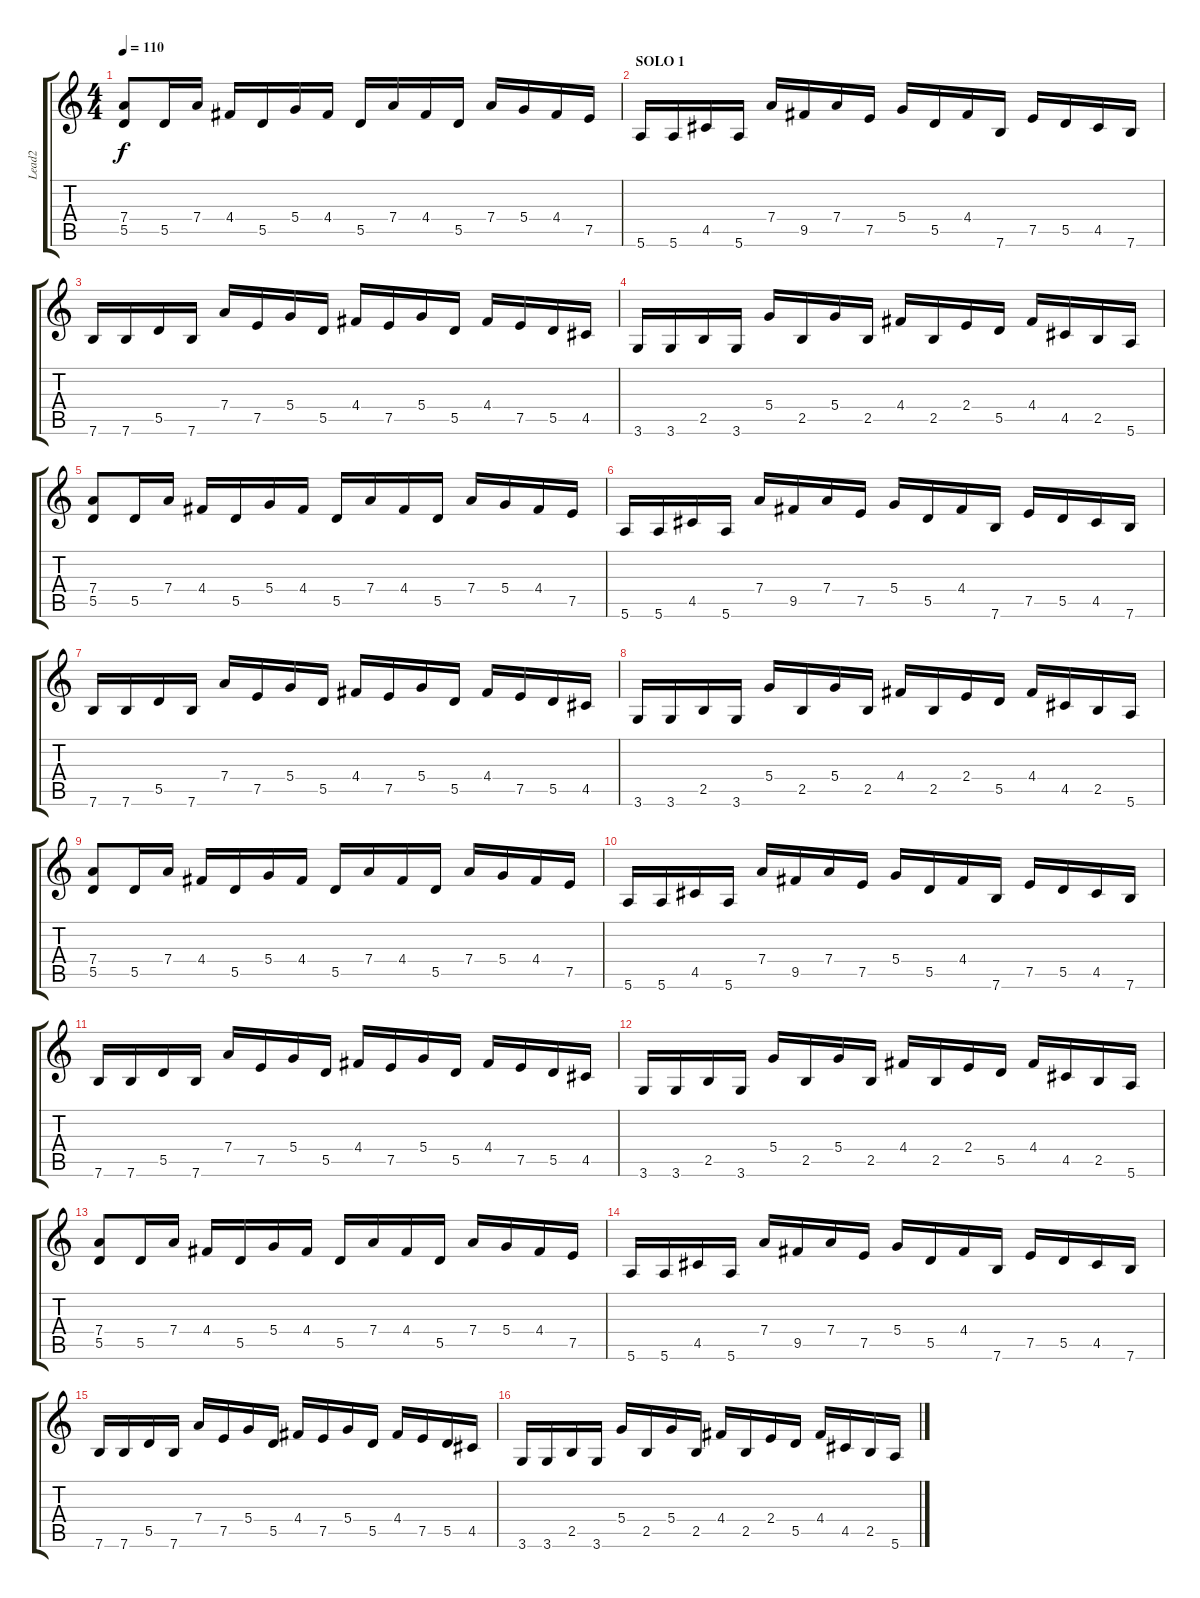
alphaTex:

\track ("Lead2" "Lead2") {instrument distortionguitar}
\staff {score tabs}
\tuning (E4 B3 G3 D3 A2 E2) {hide}
\ts (4 4)
\tempo 110
\clef g2
\ks c
(7.4 5.5).8{dy f volume 13} 5.5.16 7.4.16 4.4.16 5.5.16 5.4.16 4.4.16 5.5.16 7.4.16 4.4.16 5.5.16 7.4.16 5.4.16 4.4.16 7.5.16 |
\section ("" "SOLO 1")
5.6.16 5.6.16 4.5.16 5.6.16 7.4.16 9.5.16 7.4.16 7.5.16 5.4.16 5.5.16 4.4.16 7.6.16 7.5.16 5.5.16 4.5.16 7.6.16 |
7.6.16{volume 13} 7.6.16 5.5.16 7.6.16 7.4.16 7.5.16 5.4.16 5.5.16 4.4.16 7.5.16 5.4.16 5.5.16 4.4.16 7.5.16 5.5.16 4.5.16 |
3.6.16 3.6.16 2.5.16 3.6.16 5.4.16 2.5.16 5.4.16 2.5.16 4.4.16 2.5.16 2.4.16 5.5.16 4.4.16 4.5.16 2.5.16 5.6.16 |
(7.4 5.5).8 5.5.16 7.4.16 4.4.16 5.5.16 5.4.16 4.4.16 5.5.16 7.4.16 4.4.16 5.5.16 7.4.16 5.4.16 4.4.16 7.5.16 |
5.6.16 5.6.16 4.5.16 5.6.16 7.4.16 9.5.16 7.4.16 7.5.16 5.4.16 5.5.16 4.4.16 7.6.16 7.5.16 5.5.16 4.5.16 7.6.16 |
7.6.16 7.6.16 5.5.16 7.6.16 7.4.16 7.5.16 5.4.16 5.5.16 4.4.16 7.5.16 5.4.16 5.5.16 4.4.16 7.5.16 5.5.16 4.5.16 |
3.6.16 3.6.16 2.5.16 3.6.16 5.4.16 2.5.16 5.4.16 2.5.16 4.4.16 2.5.16 2.4.16 5.5.16 4.4.16 4.5.16 2.5.16 5.6.16 |
(7.4 5.5).8 5.5.16 7.4.16 4.4.16 5.5.16 5.4.16 4.4.16 5.5.16 7.4.16 4.4.16 5.5.16 7.4.16 5.4.16 4.4.16 7.5.16 |
5.6.16 5.6.16 4.5.16 5.6.16 7.4.16 9.5.16 7.4.16 7.5.16 5.4.16 5.5.16 4.4.16 7.6.16 7.5.16 5.5.16 4.5.16 7.6.16 |
7.6.16 7.6.16 5.5.16 7.6.16 7.4.16 7.5.16 5.4.16 5.5.16 4.4.16 7.5.16 5.4.16 5.5.16 4.4.16 7.5.16 5.5.16 4.5.16 |
3.6.16 3.6.16 2.5.16 3.6.16 5.4.16 2.5.16 5.4.16 2.5.16 4.4.16 2.5.16 2.4.16 5.5.16 4.4.16 4.5.16 2.5.16 5.6.16 |
(7.4 5.5).8 5.5.16 7.4.16 4.4.16 5.5.16 5.4.16 4.4.16 5.5.16 7.4.16 4.4.16 5.5.16 7.4.16 5.4.16 4.4.16 7.5.16 |
5.6.16 5.6.16 4.5.16 5.6.16 7.4.16 9.5.16 7.4.16 7.5.16 5.4.16 5.5.16 4.4.16 7.6.16 7.5.16 5.5.16 4.5.16 7.6.16 |
7.6.16 7.6.16 5.5.16 7.6.16 7.4.16 7.5.16 5.4.16 5.5.16 4.4.16 7.5.16 5.4.16 5.5.16 4.4.16 7.5.16 5.5.16 4.5.16 |
3.6.16 3.6.16 2.5.16 3.6.16 5.4.16 2.5.16 5.4.16 2.5.16 4.4.16 2.5.16 2.4.16 5.5.16 4.4.16 4.5.16 2.5.16 5.6.16
